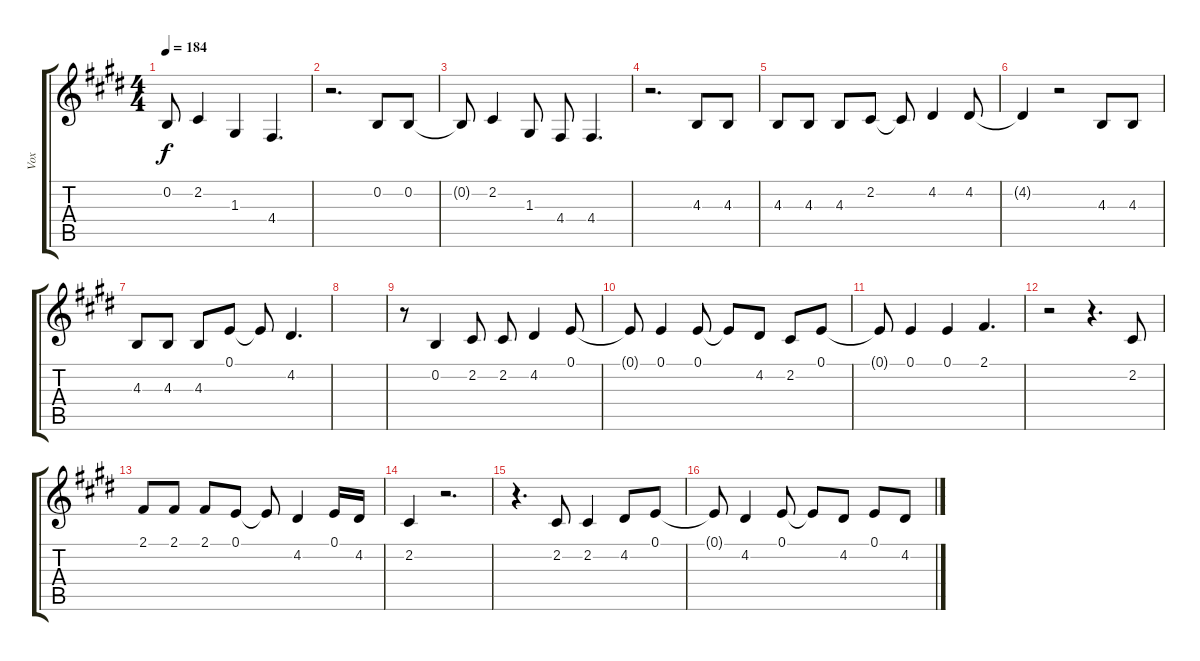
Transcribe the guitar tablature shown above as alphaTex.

\track ("Vox" "Vox") {instrument altosax}
\staff {score tabs}
\tuning (E4 B3 G3 D3 A2 E2) {hide}
\ts (4 4)
\tempo 184
\clef g2
\ks c#minor
0.2{t}.8{dy f} 2.2.4 1.3.4 4.4.4{d} |
r.2{d} 0.2.8 0.2.8 |
0.2{t}.8 2.2.4 1.3.8 4.4.8 4.4.4{d} |
r.2{d} 4.3.8 4.3.8 |
4.3.8 4.3.8 4.3.8 2.2.8 2.2{t}.8 4.2.4 4.2.8 |
4.2{t}.4 r.2 4.3.8 4.3.8 |
4.3.8 4.3.8 4.3.8 0.1.8 0.1{t}.8 4.2.4{d} |
|
r.8 0.2.4 2.2.8 2.2.8 4.2.4 0.1.8 |
0.1{t}.8 0.1.4 0.1.8 0.1{t}.8 4.2.8 2.2.8 0.1.8 |
0.1{t}.8 0.1.4 0.1.4 2.1.4{d} |
r.2 r.4{d} 2.2.8 |
2.1.8 2.1.8 2.1.8 0.1.8 0.1{t}.8 4.2.4 0.1.16 4.2.16 |
2.2.4 r.2{d} |
r.4{d} 2.2.8 2.2.4 4.2.8 0.1.8 |
0.1{t}.8 4.2.4 0.1.8 0.1{t}.8 4.2.8 0.1.8 4.2.8
